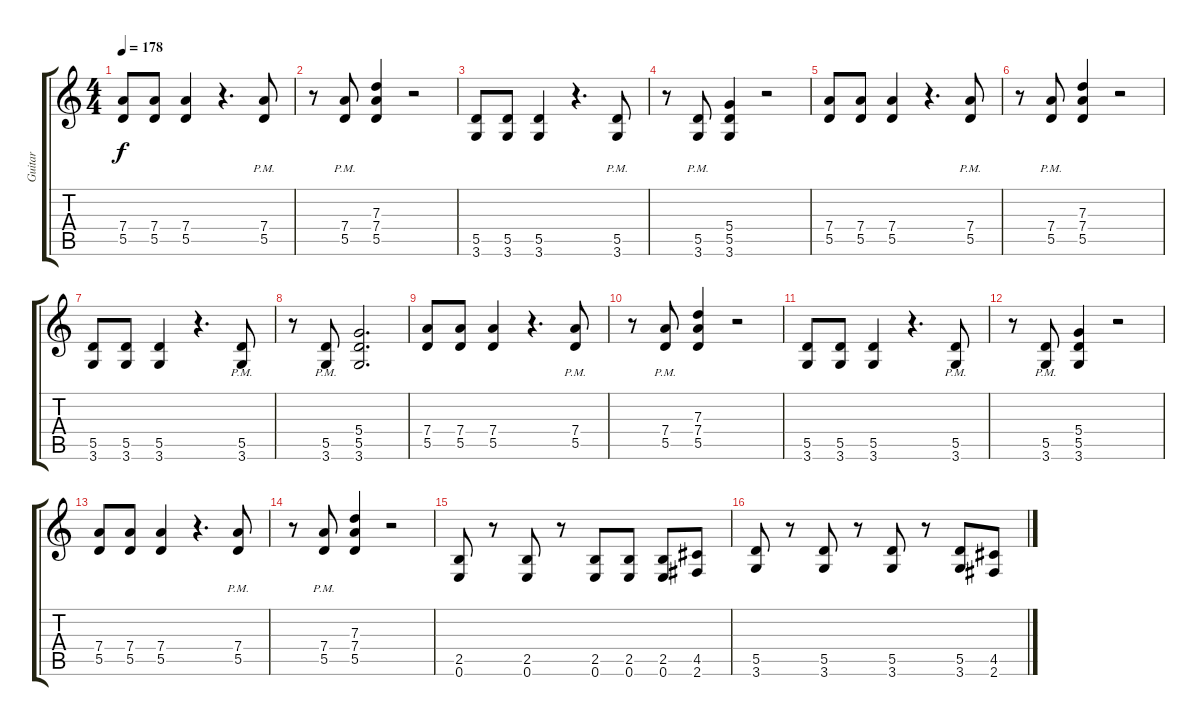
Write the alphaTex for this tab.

\track ("Guitar" "Guitar") {instrument distortionguitar}
\staff {score tabs}
\tuning (E4 B3 G3 D3 A2 E2) {hide}
\ts (4 4)
\tempo 178
\clef g2
\ks c
(7.4 5.5).8{dy f instrument distortionguitar} (7.4 5.5).8 (7.4 5.5).4 r.4{d} (7.4{pm} 5.5{pm}).8 |
r.8 (7.4{pm} 5.5{pm}).8 (7.3 7.4 5.5).4 r.2 |
(5.5 3.6).8 (5.5 3.6).8 (5.5 3.6).4 r.4{d} (5.5{pm} 3.6{pm}).8 |
r.8 (5.5{pm} 3.6{pm}).8 (5.4 5.5 3.6).4 r.2 |
(7.4 5.5).8 (7.4 5.5).8 (7.4 5.5).4 r.4{d} (7.4{pm} 5.5{pm}).8 |
r.8 (7.4{pm} 5.5{pm}).8 (7.3 7.4 5.5).4 r.2 |
(5.5 3.6).8 (5.5 3.6).8 (5.5 3.6).4 r.4{d} (5.5{pm} 3.6{pm}).8 |
r.8 (5.5{pm} 3.6{pm}).8 (5.4 5.5 3.6).2{d} |
(7.4 5.5).8 (7.4 5.5).8 (7.4 5.5).4 r.4{d} (7.4{pm} 5.5{pm}).8 |
r.8 (7.4{pm} 5.5{pm}).8 (7.3 7.4 5.5).4 r.2 |
(5.5 3.6).8 (5.5 3.6).8 (5.5 3.6).4 r.4{d} (5.5{pm} 3.6{pm}).8 |
r.8 (5.5{pm} 3.6{pm}).8 (5.4 5.5 3.6).4 r.2 |
(7.4 5.5).8 (7.4 5.5).8 (7.4 5.5).4 r.4{d} (7.4{pm} 5.5{pm}).8 |
r.8 (7.4{pm} 5.5{pm}).8 (7.3 7.4 5.5).4 r.2 |
(2.5 0.6).8 r.8 (2.5 0.6).8 r.8 (2.5 0.6).8 (2.5 0.6).8 (2.5 0.6).8 (4.5 2.6).8 |
(5.5 3.6).8 r.8 (5.5 3.6).8 r.8 (5.5 3.6).8 r.8 (5.5 3.6).8 (4.5 2.6).8
